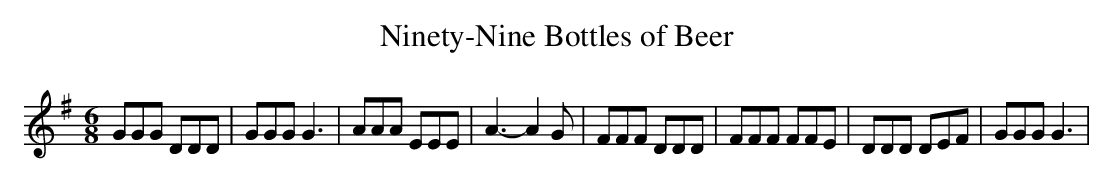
X:1
T:Ninety-Nine Bottles of Beer
M:6/8
L:1/8
K:G
 GGG DDD| GGG G3| AAA EEE| A3- A2 G| FFF DDD| FFF FFE| DDD DEF| GGG G3|\
